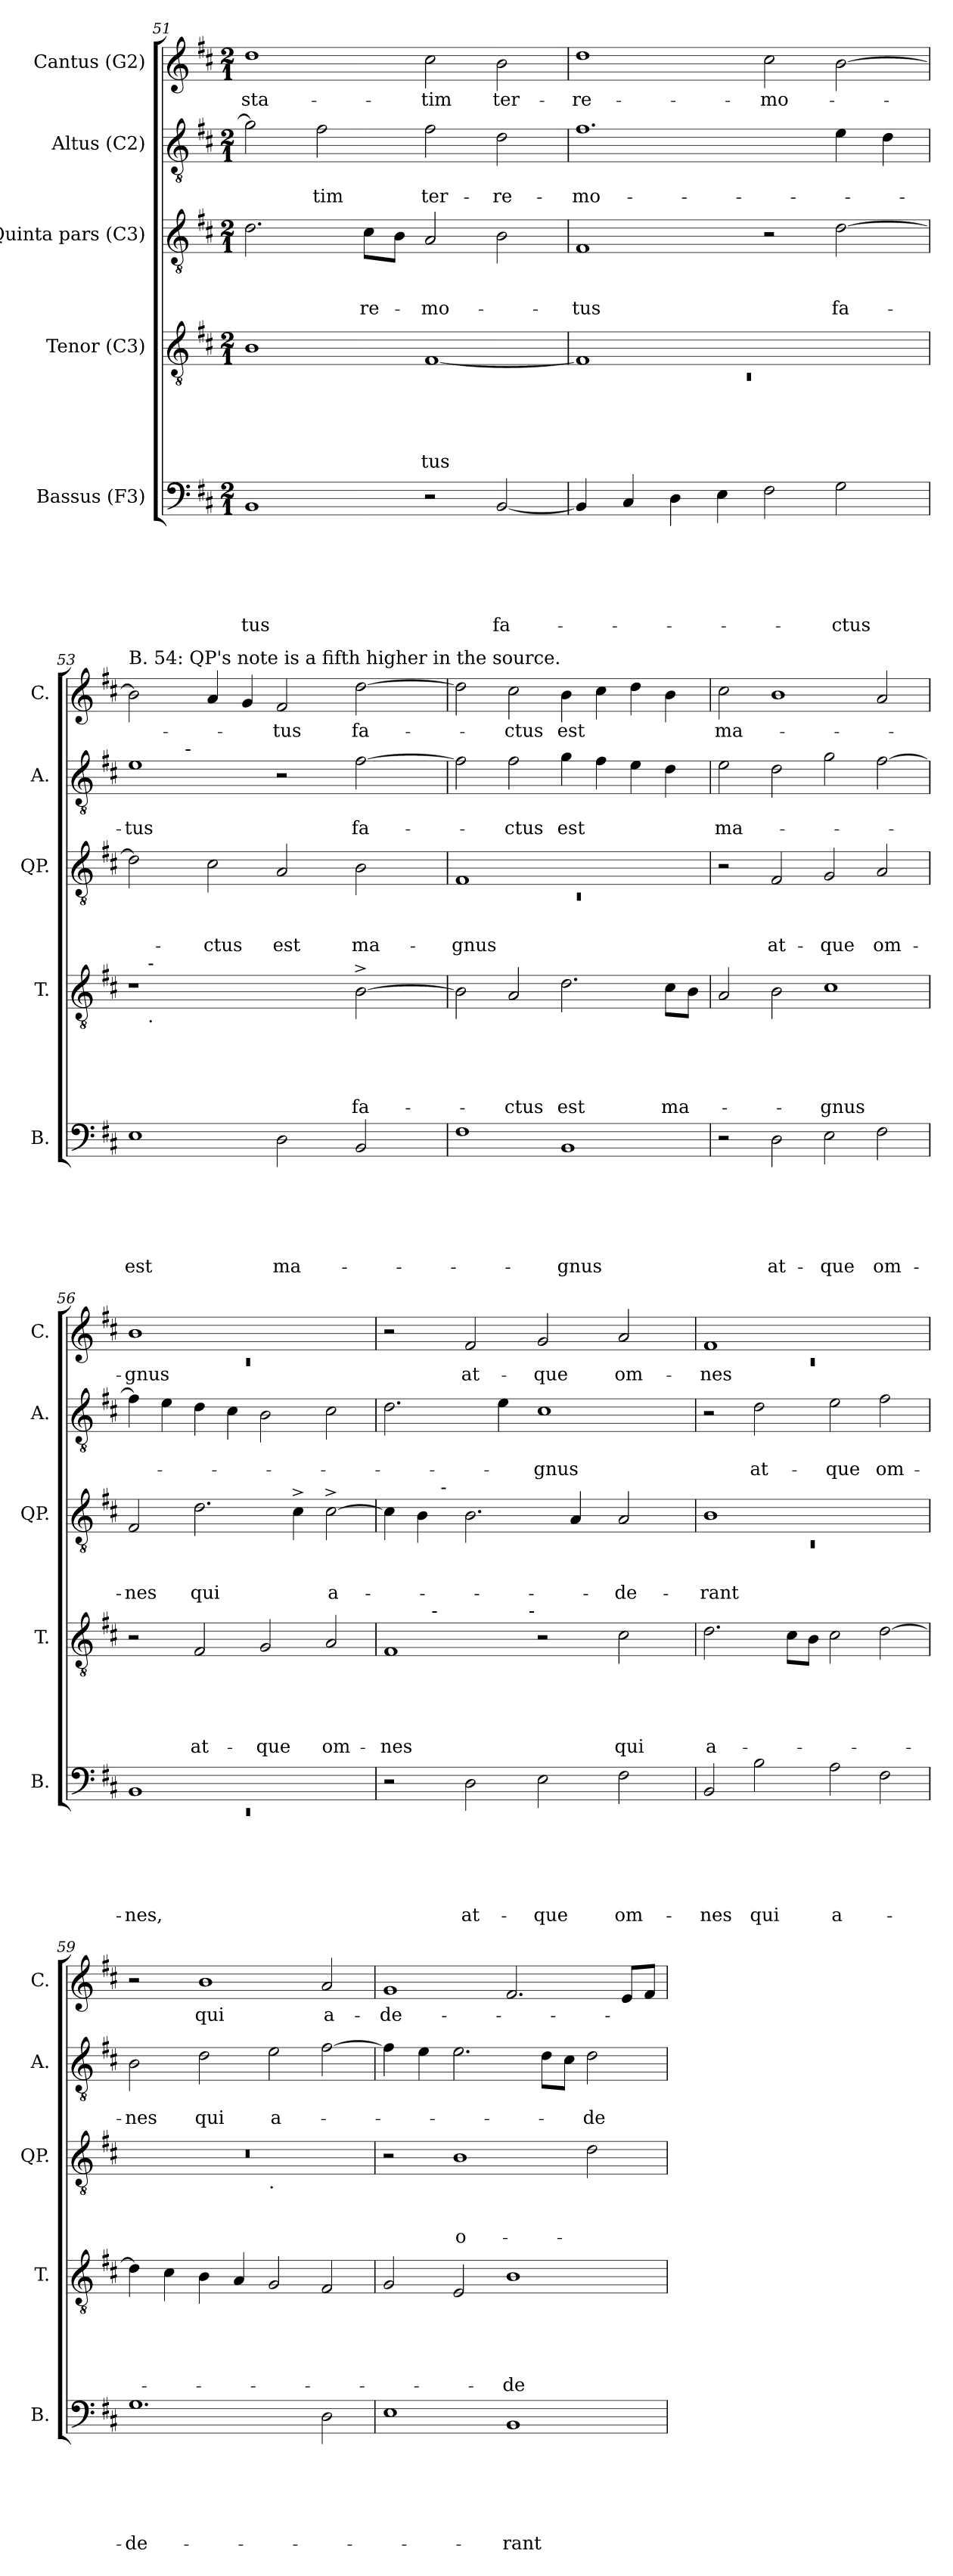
**kern	**text	**text	**text	**text	**text	**text	**kern	**text	**text	**text	**text	**text	**kern	**text	**text	**text	**kern	**text	**text	**kern	**text
*part5	*part5	*part5	*part5	*part5	*part5	*part5	*part4	*part4	*part4	*part4	*part4	*part4	*part3	*part3	*part3	*part3	*part2	*part2	*part2	*part1	*part1
*staff5	*staff5	*staff5	*staff5	*staff5	*staff5	*staff5	*staff4	*staff4	*staff4	*staff4	*staff4	*staff4	*staff3	*staff3	*staff3	*staff3	*staff2	*staff2	*staff2	*staff1	*staff1
*I"Bassus (F3)	*	*	*	*	*	*	*I"Tenor (C3)	*	*	*	*	*	*I"Quinta pars (C3)	*	*	*	*I"Altus (C2)	*	*	*I"Cantus (G2)	*
*I'B.	*	*	*	*	*	*	*I'T.	*	*	*	*	*	*I'QP.	*	*	*	*I'A.	*	*	*I'C.	*
*clefF4	*	*	*	*	*	*	*clefGv2	*	*	*	*	*	*clefGv2	*	*	*	*clefGv2	*	*	*clefG2	*
*k[f#c#]	*	*	*	*	*	*	*k[f#c#]	*	*	*	*	*	*k[f#c#]	*	*	*	*k[f#c#]	*	*	*k[f#c#]	*
*D:	*	*	*	*	*	*	*D:	*	*	*	*	*	*D:	*	*	*	*D:	*	*	*D:	*
*M2/1	*	*	*	*	*	*	*M2/1	*	*	*	*	*	*M2/1	*	*	*	*M2/1	*	*	*M2/1	*
=51	=51	=51	=51	=51	=51	=51	=51	=51	=51	=51	=51	=51	=51	=51	=51	=51	=51	=51	=51	=51	=51
!	!	!	!	!	!	!LO:LY:b	!	!	!	!	!	!	!	!	!	!	!	!	!	!	!LO:LY:b
1BB	.	.	.	.	.	-tus	1B	.	.	.	.	.	2.d\	.	.	.	2g\]	.	.	1dd	sta-
!	!	!	!	!	!	!	!	!	!	!	!	!	!	!	!	!	!	!	!LO:LY:b	!	!
.	.	.	.	.	.	.	.	.	.	.	.	.	.	.	.	.	2f#\	.	-tim	.	.
!	!	!	!	!	!	!	!	!	!	!	!	!	!	!	!	!LO:LY:b	!	!	!	!	!
.	.	.	.	.	.	.	.	.	.	.	.	.	8c#\L	.	.	-re-	.	.	.	.	.
.	.	.	.	.	.	.	.	.	.	.	.	.	8B\J	.	.	.	.	.	.	.	.
!	!	!	!	!	!	!	!	!	!	!	!	!LO:LY:b	!	!	!	!LO:LY:b	!	!	!LO:LY:b	!	!LO:LY:b
2r	.	.	.	.	.	.	[<1F#	.	.	.	.	-tus	2A/	.	.	-mo-	2f#\	.	ter-	2cc#\	-tim
!	!	!	!	!	!	!LO:LY:b	!	!	!	!	!	!	!	!	!	!	!	!	!LO:LY:b	!	!LO:LY:b
[<2BB/	.	.	.	.	.	fa-	.	.	.	.	.	.	2B\	.	.	.	2d\	.	-re-	2b\	ter-
=52	=52	=52	=52	=52	=52	=52	=52	=52	=52	=52	=52	=52	=52	=52	=52	=52	=52	=52	=52	=52	=52
*	*	*	*	*	*	*	*^	*	*	*	*	*	*	*	*	*	*	*	*	*	*
!	!	!	!	!	!	!	!	!LO:N:vis=1	!	!	!	!	!	!	!	!	!LO:LY:b	!	!	!LO:LY:b	!	!LO:LY:b
4BB/]	.	.	.	.	.	.	1F#]	0rC	.	.	.	.	.	1F#	.	.	-tus	1.f#	.	-mo-	1dd	-re-
4C#/	.	.	.	.	.	.	.	.	.	.	.	.	.	.	.	.	.	.	.	.	.	.
4D\	.	.	.	.	.	.	.	.	.	.	.	.	.	.	.	.	.	.	.	.	.	.
4E\	.	.	.	.	.	.	.	.	.	.	.	.	.	.	.	.	.	.	.	.	.	.
!	!	!	!	!	!	!	!	!	!	!	!	!	!	!	!	!	!	!	!	!	!	!LO:LY:b
2F#\	.	.	.	.	.	.	1ryy	.	.	.	.	.	.	2r	.	.	.	.	.	.	2cc#\	-mo-
!	!	!	!	!	!	!LO:LY:b	!	!	!	!	!	!	!	!	!	!	!LO:LY:b	!	!	!	!	!
2G\	.	.	.	.	.	-ctus	.	.	.	.	.	.	.	[<2d\	.	.	fa-	4e\	.	.	[<2b\	.
.	.	.	.	.	.	.	.	.	.	.	.	.	.	.	.	.	.	4d\	.	.	.	.
!!LO:LB:g=z
=53	=53	=53	=53	=53	=53	=53	=53	=53	=53	=53	=53	=53	=53	=53	=53	=53	=53	=53	=53	=53	=53	=53
!	!	!	!	!	!	!	!	!	!	!	!	!	!	!	!	!	!	!	!	!	!LO:TX:a:t=B. 54&colon; QP's note is a fifth higher in the source.	!
!	!	!	!	!	!	!LO:LY:b	!	!	!	!	!	!	!	!	!	!	!	!	!	!LO:LY:b	!	!
*	*	*	*	*	*	*	*	*	*	*	*	*	*	*	*	*	*	*^	*	*	*	*
1E	.	.	.	.	.	est	1r	16.ryy	.	.	.	.	.	2d\]	.	.	.	1e	4.ryy	.	-tus	2b\]	.
!	!	!	!	!	!	!	!	!LO:TX:a:t=-	!	!	!	!	!	!	!	!	!	!	!	!	!	!	!
!	!	!	!	!	!	!	!	!LO:TX:b:t=.	!	!	!	!	!	!	!	!	!	!	!	!	!	!	!
.	.	.	.	.	.	.	.	1ryy	.	.	.	.	.	.	.	.	.	.	.	.	.	.	.
!	!	!	!	!	!	!	!	!	!	!	!	!	!	!	!	!	!	!	!LO:TX:a:t=-	!	!	!	!
.	.	.	.	.	.	.	.	.	.	.	.	.	.	.	.	.	.	.	1ryy	.	.	.	.
!	!	!	!	!	!	!	!	!	!	!	!	!	!	!	!	!	!LO:LY:b	!	!	!	!	!	!
.	.	.	.	.	.	.	.	.	.	.	.	.	.	2c#\	.	.	-ctus	.	.	.	.	4a/	.
.	.	.	.	.	.	.	.	.	.	.	.	.	.	.	.	.	.	.	.	.	.	4g/	.
!	!	!	!	!	!	!LO:LY:b	!	!	!	!	!	!	!	!	!	!	!LO:LY:b	!	!	!	!	!	!LO:LY:b
2D\	.	.	.	.	.	ma-	2ryy	.	.	.	.	.	.	2A/	.	.	est	2r	.	.	.	2f#/	-tus
.	.	.	.	.	.	.	.	2ryy	.	.	.	.	.	.	.	.	.	.	.	.	.	.	.
.	.	.	.	.	.	.	.	.	.	.	.	.	.	.	.	.	.	.	2ryy	.	.	.	.
!	!	!	!	!	!	!	!	!	!	!	!	!	!LO:LY:b	!	!	!	!LO:LY:b	!	!	!	!LO:LY:b	!	!LO:LY:b
2BB/	.	.	.	.	.	.	[>2B^>\	.	.	.	.	.	fa-	2B\	.	.	ma-	[>2f#\	.	.	fa-	[>2dd\	fa-
.	.	.	.	.	.	.	.	4ryy	.	.	.	.	.	.	.	.	.	.	.	.	.	.	.
.	.	.	.	.	.	.	.	8ryy	.	.	.	.	.	.	.	.	.	.	.	.	.	.	.
.	.	.	.	.	.	.	.	.	.	.	.	.	.	.	.	.	.	.	8ryy	.	.	.	.
.	.	.	.	.	.	.	.	32ryy	.	.	.	.	.	.	.	.	.	.	.	.	.	.	.
=54	=54	=54	=54	=54	=54	=54	=54	=54	=54	=54	=54	=54	=54	=54	=54	=54	=54	=54	=54	=54	=54	=54	=54
*	*	*	*	*	*	*	*	*	*	*	*	*	*	*^	*	*	*	*	*	*	*	*	*
!	!	!	!	!	!	!	!	!	!	!	!	!	!	!	!LO:N:vis=1	!	!	!LO:LY:b	!	!	!	!	!	!
*	*	*	*	*	*	*	*v	*v	*	*	*	*	*	*	*	*	*	*	*v	*v	*	*	*	*
1F#	.	.	.	.	.	.	2B\]	.	.	.	.	.	1F#	0rC	.	.	-gnus	2f#\]	.	.	2dd\]	.
!	!	!	!	!	!	!	!	!	!	!	!	!LO:LY:b	!	!	!	!	!	!	!	!LO:LY:b	!	!LO:LY:b
.	.	.	.	.	.	.	2A/	.	.	.	.	-ctus	.	.	.	.	.	2f#\	.	-ctus	2cc#\	-ctus
!	!	!	!	!	!	!LO:LY:b	!	!	!	!	!	!LO:LY:b	!	!	!	!	!	!	!	!LO:LY:b	!	!LO:LY:b
1BB	.	.	.	.	.	-gnus	2.d\	.	.	.	.	est	1ryy	.	.	.	.	4g\	.	est	4b\	est
.	.	.	.	.	.	.	.	.	.	.	.	.	.	.	.	.	.	4f#\	.	.	4cc#\	.
.	.	.	.	.	.	.	.	.	.	.	.	.	.	.	.	.	.	4e\	.	.	4dd\	.
!	!	!	!	!	!	!	!	!	!	!	!	!LO:LY:b	!	!	!	!	!	!	!	!	!	!
.	.	.	.	.	.	.	8c#\L	.	.	.	.	ma-	.	.	.	.	.	4d\	.	.	4b\	.
.	.	.	.	.	.	.	8B\J	.	.	.	.	.	.	.	.	.	.	.	.	.	.	.
*	*	*	*	*	*	*	*	*	*	*	*	*	*v	*v	*	*	*	*	*	*	*	*
=55	=55	=55	=55	=55	=55	=55	=55	=55	=55	=55	=55	=55	=55	=55	=55	=55	=55	=55	=55	=55	=55
!	!	!	!	!	!	!	!	!	!	!	!	!	!	!	!	!	!	!	!LO:LY:b	!	!LO:LY:b
2r	.	.	.	.	.	.	2A/	.	.	.	.	.	2r	.	.	.	2e\	.	ma-	2cc#\	ma-
!	!	!	!	!	!	!LO:LY:b	!	!	!	!	!	!	!	!	!	!LO:LY:b	!	!	!	!	!
2D\	.	.	.	.	.	at-	2B\	.	.	.	.	.	2F#/	.	.	at-	2d\	.	.	1b	.
!	!	!	!	!	!	!LO:LY:b	!	!	!	!	!	!LO:LY:b	!	!	!	!LO:LY:b	!	!	!	!	!
2E\	.	.	.	.	.	-que	1c#	.	.	.	.	-gnus	2G/	.	.	-que	2g\	.	.	.	.
!	!	!	!	!	!	!LO:LY:b	!	!	!	!	!	!	!	!	!	!LO:LY:b	!	!	!	!	!
2F#\	.	.	.	.	.	om-	.	.	.	.	.	.	2A/	.	.	om-	[>2f#\	.	.	2a/	.
=56	=56	=56	=56	=56	=56	=56	=56	=56	=56	=56	=56	=56	=56	=56	=56	=56	=56	=56	=56	=56	=56
*^	*	*	*	*	*	*	*	*	*	*	*	*	*	*	*	*	*	*	*	*^	*
!	!LO:N:vis=1	!	!	!	!	!	!LO:LY:b	!	!	!	!	!	!	!	!	!	!LO:LY:b	!	!	!	!	!LO:N:vis=1	!LO:LY:b
1BB	0rEE	.	.	.	.	.	-nes,	2r	.	.	.	.	.	2F#/	.	.	-nes	4f#\]	.	.	1b	0rc	-gnus
.	.	.	.	.	.	.	.	.	.	.	.	.	.	.	.	.	.	4e\	.	.	.	.	.
!	!	!	!	!	!	!	!	!	!	!	!	!	!LO:LY:b	!	!	!	!LO:LY:b	!	!	!	!	!	!
.	.	.	.	.	.	.	.	2F#/	.	.	.	.	at-	2.d\	.	.	qui	4d\	.	.	.	.	.
.	.	.	.	.	.	.	.	.	.	.	.	.	.	.	.	.	.	4c#\	.	.	.	.	.
!	!	!	!	!	!	!	!	!	!	!	!	!	!LO:LY:b	!	!	!	!	!	!	!	!	!	!
1ryy	.	.	.	.	.	.	.	2G/	.	.	.	.	-que	.	.	.	.	2B\	.	.	1ryy	.	.
.	.	.	.	.	.	.	.	.	.	.	.	.	.	4c#^>\	.	.	.	.	.	.	.	.	.
!	!	!	!	!	!	!	!	!	!	!	!	!	!LO:LY:b	!	!	!	!LO:LY:b	!	!	!	!	!	!
.	.	.	.	.	.	.	.	2A/	.	.	.	.	om-	[<2c#^>\	.	.	a-	2c#\	.	.	.	.	.
*v	*v	*	*	*	*	*	*	*	*	*	*	*	*	*	*	*	*	*	*	*	*v	*v	*
!!LO:LB:g=z
=57	=57	=57	=57	=57	=57	=57	=57	=57	=57	=57	=57	=57	=57	=57	=57	=57	=57	=57	=57	=57	=57
!	!	!	!	!	!	!	!	!	!	!	!	!LO:LY:b	!	!	!	!	!	!	!	!	!
*	*	*	*	*	*	*	*^	*	*	*	*	*	*^	*	*	*	*	*	*	*	*
*	*	*	*	*	*	*	*	*^	*	*	*	*	*	*	*	*	*	*	*	*	*	*	*
2r	.	.	.	.	.	.	1F#	4ryy	2ryy	.	.	.	.	-nes	4c#\]	4ryy	.	.	.	2.d\	.	.	2r	.
.	.	.	.	.	.	.	.	16ryy	.	.	.	.	.	.	4B\	16.ryy	.	.	.	.	.	.	.	.
!	!	!	!	!	!	!	!	!LO:TX:a:t=-	!	!	!	!	!	!	!	!	!	!	!	!	!	!	!	!
.	.	.	.	.	.	.	.	1ryy	.	.	.	.	.	.	.	.	.	.	.	.	.	.	.	.
!	!	!	!	!	!	!	!	!	!	!	!	!	!	!	!	!LO:TX:a:t=-	!	!	!	!	!	!	!	!
.	.	.	.	.	.	.	.	.	.	.	.	.	.	.	.	1ryy	.	.	.	.	.	.	.	.
!	!	!	!	!	!	!LO:LY:b	!	!	!	!	!	!	!	!	!	!	!	!	!	!	!	!	!	!LO:LY:b
2D\	.	.	.	.	.	at-	.	.	4...ryy	.	.	.	.	.	2.B\	.	.	.	.	.	.	.	2f#/	at-
.	.	.	.	.	.	.	.	.	.	.	.	.	.	.	.	.	.	.	.	4e\	.	.	.	.
!	!	!	!	!	!	!	!	!	!LO:TX:a:t=-	!	!	!	!	!	!	!	!	!	!	!	!	!	!	!
.	.	.	.	.	.	.	.	.	1ryy	.	.	.	.	.	.	.	.	.	.	.	.	.	.	.
!	!	!	!	!	!	!LO:LY:b	!	!	!	!	!	!	!	!	!	!	!	!	!	!	!	!LO:LY:b	!	!LO:LY:b
2E\	.	.	.	.	.	-que	2r	.	.	.	.	.	.	.	.	.	.	.	.	1c#	.	-gnus	2g/	-que
.	.	.	.	.	.	.	.	.	.	.	.	.	.	.	4A/	.	.	.	.	.	.	.	.	.
.	.	.	.	.	.	.	.	2ryy	.	.	.	.	.	.	.	.	.	.	.	.	.	.	.	.
.	.	.	.	.	.	.	.	.	.	.	.	.	.	.	.	2ryy	.	.	.	.	.	.	.	.
!	!	!	!	!	!	!LO:LY:b	!	!	!	!	!	!	!	!LO:LY:b	!	!	!	!	!LO:LY:b	!	!	!	!	!LO:LY:b
2F#\	.	.	.	.	.	om-	2c#\	.	.	.	.	.	.	qui	2A/	.	.	.	-de-	.	.	.	2a/	om-
.	.	.	.	.	.	.	.	8.ryy	.	.	.	.	.	.	.	.	.	.	.	.	.	.	.	.
.	.	.	.	.	.	.	.	.	.	.	.	.	.	.	.	8ryy	.	.	.	.	.	.	.	.
.	.	.	.	.	.	.	.	.	32ryy	.	.	.	.	.	.	32ryy	.	.	.	.	.	.	.	.
=58	=58	=58	=58	=58	=58	=58	=58	=58	=58	=58	=58	=58	=58	=58	=58	=58	=58	=58	=58	=58	=58	=58	=58	=58
*	*	*	*	*	*	*	*	*	*	*	*	*	*	*	*	*	*	*	*	*	*	*	*^	*
!	!	!	!	!	!	!LO:LY:b	!	!	!	!	!	!	!	!LO:LY:b	!	!LO:N:vis=1	!	!	!LO:LY:b	!	!	!	!	!LO:N:vis=1	!LO:LY:b
*	*	*	*	*	*	*	*v	*v	*v	*	*	*	*	*	*	*	*	*	*	*	*	*	*	*	*
2BB/	.	.	.	.	.	-nes	2.d\	.	.	.	.	a-	1B	0rC	.	.	-rant	2r	.	.	1f#	0rc	-nes
!	!	!	!	!	!	!LO:LY:b	!	!	!	!	!	!	!	!	!	!	!	!	!	!LO:LY:b	!	!	!
2B\	.	.	.	.	.	qui	.	.	.	.	.	.	.	.	.	.	.	2d\	.	at-	.	.	.
.	.	.	.	.	.	.	8c#\L	.	.	.	.	.	.	.	.	.	.	.	.	.	.	.	.
.	.	.	.	.	.	.	8B\J	.	.	.	.	.	.	.	.	.	.	.	.	.	.	.	.
!	!	!	!	!	!	!LO:LY:b	!	!	!	!	!	!	!	!	!	!	!	!	!	!LO:LY:b	!	!	!
2A\	.	.	.	.	.	a-	2c#\	.	.	.	.	.	1ryy	.	.	.	.	2e\	.	-que	1ryy	.	.
!	!	!	!	!	!	!	!	!	!	!	!	!	!	!	!	!	!	!	!	!LO:LY:b	!	!	!
2F#\	.	.	.	.	.	.	[>2d\	.	.	.	.	.	.	.	.	.	.	2f#\	.	om-	.	.	.
*	*	*	*	*	*	*	*	*	*	*	*	*	*	*	*	*	*	*	*	*	*v	*v	*
=59	=59	=59	=59	=59	=59	=59	=59	=59	=59	=59	=59	=59	=59	=59	=59	=59	=59	=59	=59	=59	=59	=59
!	!	!	!	!	!	!LO:LY:b	!	!	!	!	!	!	!	!	!	!	!	!	!	!LO:LY:b	!	!
1.G	.	.	.	.	.	-de-	4d\]	.	.	.	.	.	0r	1ryy	.	.	.	2B\	.	-nes	2r	.
.	.	.	.	.	.	.	4c#\	.	.	.	.	.	.	.	.	.	.	.	.	.	.	.
!	!	!	!	!	!	!	!	!	!	!	!	!	!	!	!	!	!	!	!	!LO:LY:b	!	!LO:LY:b
.	.	.	.	.	.	.	4B\	.	.	.	.	.	.	.	.	.	.	2d\	.	qui	1b	qui
.	.	.	.	.	.	.	4A/	.	.	.	.	.	.	.	.	.	.	.	.	.	.	.
!	!	!	!	!	!	!	!	!	!	!	!	!	!	!LO:TX:b:t=.	!	!	!	!	!	!	!	!
!	!	!	!	!	!	!	!	!	!	!	!	!	!	!	!	!	!	!	!	!LO:LY:b	!	!
.	.	.	.	.	.	.	2G/	.	.	.	.	.	.	1ryy	.	.	.	2e\	.	a-	.	.
!	!	!	!	!	!	!	!	!	!	!	!	!	!	!	!	!	!	!	!	!	!	!LO:LY:b
2D\	.	.	.	.	.	.	2F#/	.	.	.	.	.	.	.	.	.	.	[>2f#\	.	.	2a/	a-
=60	=60	=60	=60	=60	=60	=60	=60	=60	=60	=60	=60	=60	=60	=60	=60	=60	=60	=60	=60	=60	=60	=60
!	!	!	!	!	!	!	!	!	!	!	!	!	!	!	!	!	!	!	!	!	!	!LO:LY:b
*	*	*	*	*	*	*	*	*	*	*	*	*	*v	*v	*	*	*	*	*	*	*	*
1E	.	.	.	.	.	.	2G/	.	.	.	.	.	2r	.	.	.	4f#\]	.	.	1g	-de-
.	.	.	.	.	.	.	.	.	.	.	.	.	.	.	.	.	4e\	.	.	.	.
!	!	!	!	!	!	!	!	!	!	!	!	!	!	!	!	!LO:LY:b:rj	!	!	!	!	!
.	.	.	.	.	.	.	2E/	.	.	.	.	.	1B	.	.	o-	2.e\	.	.	.	.
!	!	!	!	!	!	!LO:LY:b	!	!	!	!	!	!LO:LY:b	!	!	!	!	!	!	!	!	!
1BB	.	.	.	.	.	-rant	1B	.	.	.	.	-de-	.	.	.	.	.	.	.	2.f#/	.
.	.	.	.	.	.	.	.	.	.	.	.	.	.	.	.	.	8d\L	.	.	.	.
.	.	.	.	.	.	.	.	.	.	.	.	.	.	.	.	.	8c#\J	.	.	.	.
!	!	!	!	!	!	!	!	!	!	!	!	!	!	!	!	!	!	!	!LO:LY:b	!	!
.	.	.	.	.	.	.	.	.	.	.	.	.	2d\	.	.	.	2d\	.	-de-	.	.
.	.	.	.	.	.	.	.	.	.	.	.	.	.	.	.	.	.	.	.	8e/L	.
.	.	.	.	.	.	.	.	.	.	.	.	.	.	.	.	.	.	.	.	8f#/J	.
=	=	=	=	=	=	=	=	=	=	=	=	=	=	=	=	=	=	=	=	=	=
*-	*-	*-	*-	*-	*-	*-	*-	*-	*-	*-	*-	*-	*-	*-	*-	*-	*-	*-	*-	*-	*-
